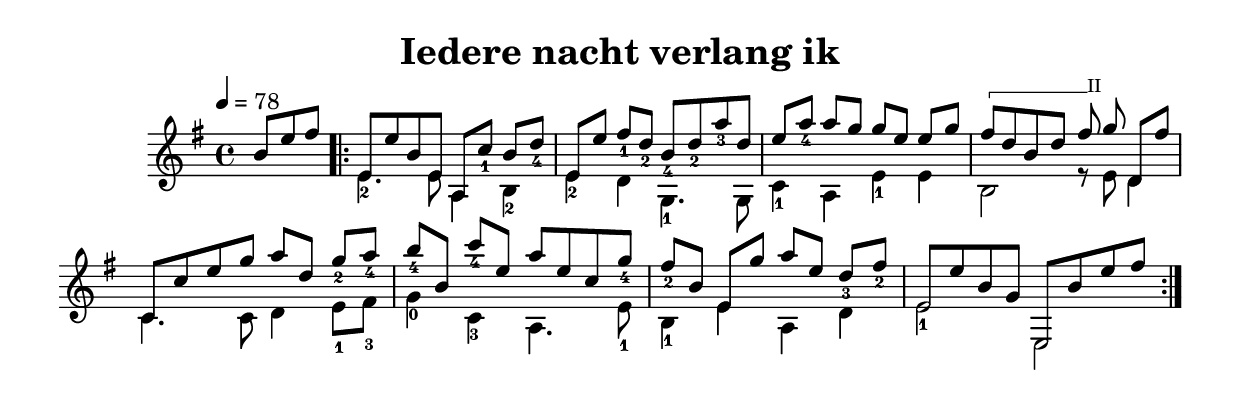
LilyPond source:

\version "2.22.2"
\language "deutsch"
\header{
  title = "Iedere nacht verlang ik"
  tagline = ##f
}
bbarre =
#(define-music-function (barre location str music) (string? ly:music?)
   (let ((elts (extract-named-music music '(NoteEvent EventChord))))
     (if (pair? elts)
         (let ((first-element (first elts))
               (last-element (last elts)))
           (set! (ly:music-property first-element 'articulations)
                 (cons (make-music 'TextSpanEvent 'span-direction -1)
                       (ly:music-property first-element 'articulations)))
           (set! (ly:music-property last-element 'articulations)
                 (cons (make-music 'TextSpanEvent 'span-direction 1)
                       (ly:music-property last-element 'articulations))))))
   #{
       \once \override TextSpanner.font-size = #-2
       \once \override TextSpanner.font-shape = #'upright
       \once \override TextSpanner.staff-padding = #3
       \once \override TextSpanner.style = #'line
       \once \override TextSpanner.to-barline = ##f
       \once \override TextSpanner.bound-details =
            #`((left
                (text . ,#{ \markup { \draw-line #'( 0 . -.5) } #})
                (Y . 0)
                (padding . 0.25)
                (attach-dir . -2))
               (right
                (text . ,#{ \markup { #str } #})
                (Y . 0)
                (padding . 0.25)
                (attach-dir . 2)))
%% uncomment this line for make full barred
      % \once \override TextSpanner.bound-details.left.text = \markup{"B" #str}
      $music
#})
melody = \relative  {
  \set fingeringOrientations = #'(down)
  \mergeDifferentlyHeadedOn
  \mergeDifferentlyDottedOn
  \key g \major
  \time 4/4
  \voiceOne
  \partial 4. h'8 e fis \bar ".|:"
  e, e' h e,  a, [<c'-1>] h <d-4>
  e, [e'] <fis-1> [<d-2>] <h-4> <d-2> <a'-3> d,
  e [<a-4>] a [g] g [e] e g
  \bbarre #"II" {
    fis d h d
    \autoBeamOff fis
  } g d, [fis']
  \autoBeamOn
  c, c' e g a [d,] <g-2> <a-4>
  <h-4> [h,] <c'-4> e, a e c <g'-4>
  <fis-2> [h,] e, g' a [e] <d-3> <fis-2>
  e, e' h g e, h'' e fis
}
bass = \relative {
  \set fingeringOrientations = #'(down)
  \key g \major
  \time 4/4
  \voiceTwo
  \partial 4. s4.
  <e'-2>4. e8 a,4 <h-2>
  <e-2> d <g,-1>4. g8
  <c-1>4 a <e'-1> e
  h2 r8 e d4
  c4. c8 d4 <e-1>8 <fis-3>
  <g-0>4 <c,-3> a4. <e'-1>8
  <h-1>4 e a, d
  <e-1>2 e, \bar ":|."
}

\score {
  \new Staff = "guitar" <<
    \tempo 4 = 78
    \context Voice = "upper" { \melody }
    \context Voice = "lower" { \bass }
  >>
  \layout {
    \context {
      \Score
      \remove "Bar_number_engraver"
      \override Fingering.staff-padding = #'()
      \omit TupletNumber
      \override TupletBracket.bracket-visibility = ##f
    }
  }
}
